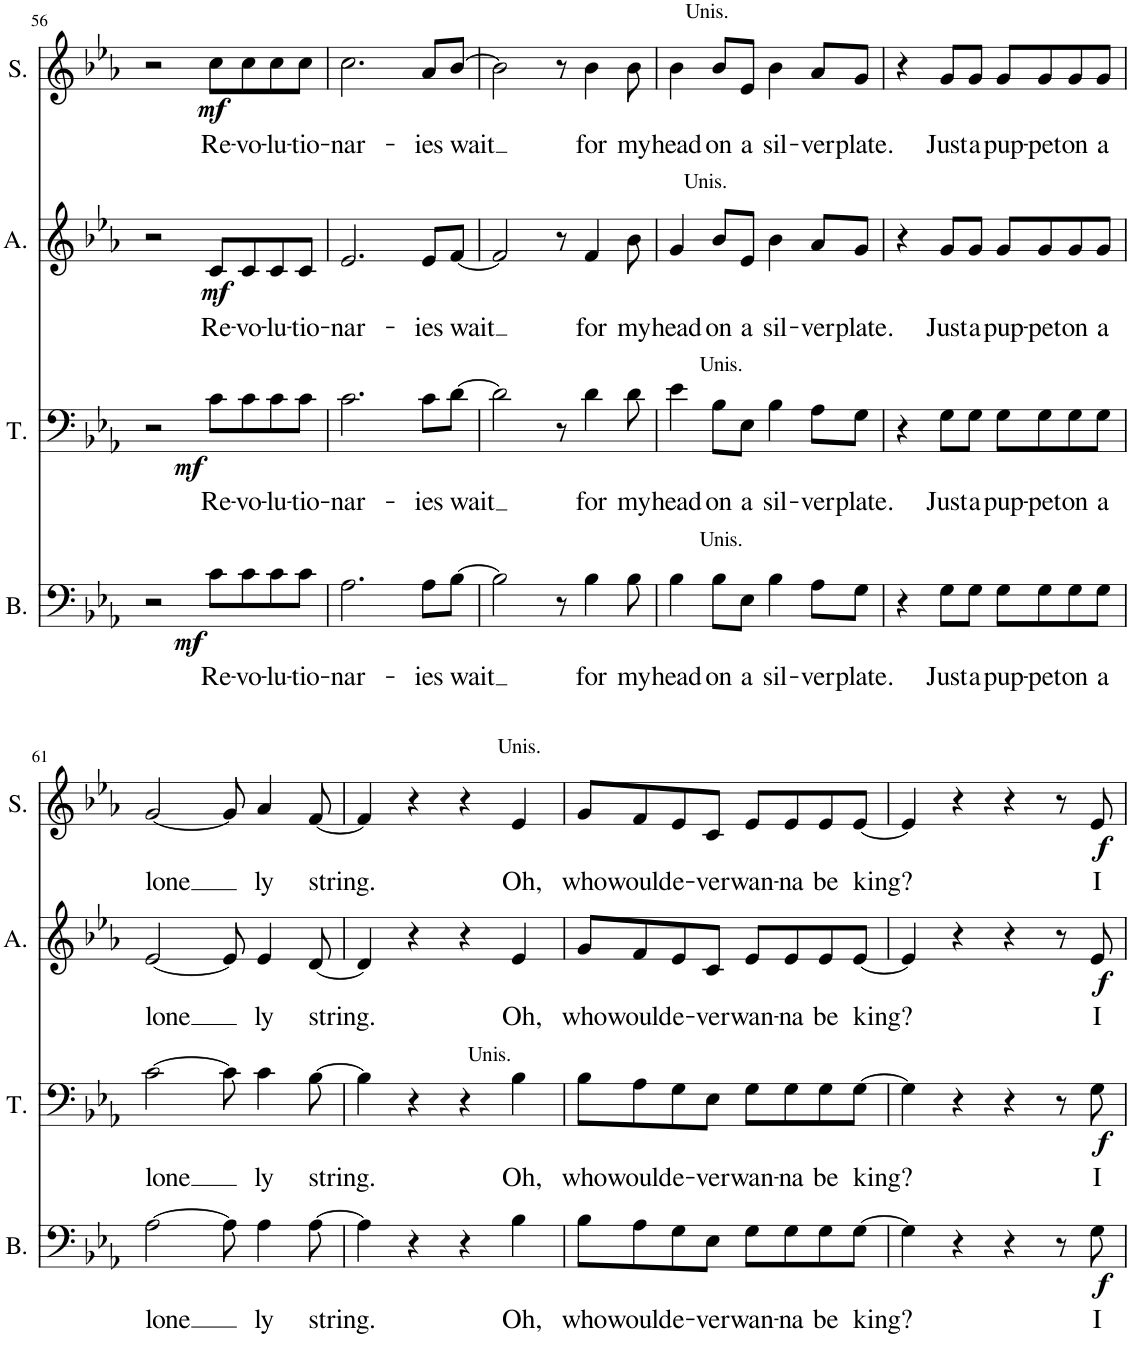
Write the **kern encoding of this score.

**kern	**text	**dynam	**kern	**text	**dynam	**kern	**text	**dynam	**kern	**text	**dynam
*part4	*part4	*part4	*part3	*part3	*part3	*part2	*part2	*part2	*part1	*part1	*part1
*staff4	*staff4	*staff4	*staff3	*staff3	*staff3	*staff2	*staff2	*staff2	*staff1	*staff1	*staff1
*I"Bas	*	*	*I"Tenor	*	*	*I"Alt	*	*	*I"Sopraan	*	*
*I'B.	*	*	*I'T.	*	*	*I'A.	*	*	*I'S.	*	*
!!LO:PB:g=z
*clefF4	*	*	*clefF4	*	*	*clefG2	*	*	*clefG2	*	*
*k[b-e-a-]	*	*	*k[b-e-a-]	*	*	*k[b-e-a-]	*	*	*k[b-e-a-]	*	*
*M4/4	*	*	*M4/4	*	*	*M4/4	*	*	*M4/4	*	*
=56	=56	=56	=56	=56	=56	=56	=56	=56	=56	=56	=56
2r	.	.	2r	.	.	2r	.	.	2r	.	.
!	!LO:LY:b	!LO:DY:b	!	!LO:LY:b	!LO:DY:b	!	!LO:LY:b	!LO:DY:b	!	!LO:LY:b	!LO:DY:b
8c\L	Re-	mf	8c\L	Re-	mf	8c/L	Re-	mf	8cc\L	Re-	mf
!	!LO:LY:b	!	!	!LO:LY:b	!	!	!LO:LY:b	!	!	!LO:LY:b	!
8c\	-vo-	.	8c\	-vo-	.	8c/	-vo-	.	8cc\	-vo-	.
!	!LO:LY:b	!	!	!LO:LY:b	!	!	!LO:LY:b	!	!	!LO:LY:b	!
8c\	-lu-	.	8c\	-lu-	.	8c/	-lu-	.	8cc\	-lu-	.
!	!LO:LY:b	!	!	!LO:LY:b	!	!	!LO:LY:b	!	!	!LO:LY:b	!
8c\J	-tio-	.	8c\J	-tio-	.	8c/J	-tio-	.	8cc\J	-tio-	.
=57	=57	=57	=57	=57	=57	=57	=57	=57	=57	=57	=57
!	!LO:LY:b	!	!	!LO:LY:b	!	!	!LO:LY:b	!	!	!LO:LY:b	!
2.A-\	-nar-	.	2.c\	-nar-	.	2.e-/	-nar-	.	2.cc\	-nar-	.
!	!LO:LY:b	!	!	!LO:LY:b	!	!	!LO:LY:b	!	!	!LO:LY:b	!
8A-\L	-ies	.	8c\L	-ies	.	8e-/L	-ies	.	8a-/L	-ies	.
!	!LO:LY:b	!	!	!LO:LY:b	!	!	!LO:LY:b	!	!	!LO:LY:b	!
[8B-\J	wait	.	[8d\J	wait	.	[8f/J	wait	.	[8b-/J	wait	.
=58	=58	=58	=58	=58	=58	=58	=58	=58	=58	=58	=58
2B-\]	.	.	2d\]	.	.	2f/]	.	.	2b-\]	.	.
8r	.	.	8r	.	.	8r	.	.	8r	.	.
!	!LO:LY:b	!	!	!LO:LY:b	!	!	!LO:LY:b	!	!	!LO:LY:b	!
4B-\	for	.	4d\	for	.	4f/	for	.	4b-\	for	.
!	!LO:LY:b	!	!	!LO:LY:b	!	!	!LO:LY:b	!	!	!LO:LY:b	!
8B-\	my	.	8d\	my	.	8b-\	my	.	8b-\	my	.
=59	=59	=59	=59	=59	=59	=59	=59	=59	=59	=59	=59
!	!LO:LY:b	!	!	!LO:LY:b	!	!	!LO:LY:b	!	!	!LO:LY:b	!
4B-\	head	.	4e-\	head	.	4g/	head	.	4b-\	head	.
!	!	!	!	!	!	!	!	!	!LO:TX:a:t=Unis.	!	!
!	!	!	!	!	!	!LO:TX:a:t=Unis.	!	!	!	!	!
!	!	!	!LO:TX:a:t=Unis.	!	!	!	!	!	!	!	!
!LO:TX:a:t=Unis.	!	!	!	!	!	!	!	!	!	!	!
!	!LO:LY:b	!	!	!LO:LY:b	!	!	!LO:LY:b	!	!	!LO:LY:b	!
8B-\L	on	.	8B-\L	on	.	8b-/L	on	.	8b-/L	on	.
!	!LO:LY:b	!	!	!LO:LY:b	!	!	!LO:LY:b	!	!	!LO:LY:b	!
8E-\J	a	.	8E-\J	a	.	8e-/J	a	.	8e-/J	a	.
!	!LO:LY:b	!	!	!LO:LY:b	!	!	!LO:LY:b	!	!	!LO:LY:b	!
4B-\	sil-	.	4B-\	sil-	.	4b-\	sil-	.	4b-\	sil-	.
!	!LO:LY:b	!	!	!LO:LY:b	!	!	!LO:LY:b	!	!	!LO:LY:b	!
8A-\L	-ver	.	8A-\L	-ver	.	8a-/L	-ver	.	8a-/L	-ver	.
!	!LO:LY:b	!	!	!LO:LY:b	!	!	!LO:LY:b	!	!	!LO:LY:b	!
8G\J	plate.	.	8G\J	plate.	.	8g/J	plate.	.	8g/J	plate.	.
=60	=60	=60	=60	=60	=60	=60	=60	=60	=60	=60	=60
4r	.	.	4r	.	.	4r	.	.	4r	.	.
!	!LO:LY:b	!	!	!LO:LY:b	!	!	!LO:LY:b	!	!	!LO:LY:b	!
8G\L	Just	.	8G\L	Just	.	8g/L	Just	.	8g/L	Just	.
!	!LO:LY:b	!	!	!LO:LY:b	!	!	!LO:LY:b	!	!	!LO:LY:b	!
8G\J	a	.	8G\J	a	.	8g/J	a	.	8g/J	a	.
!	!LO:LY:b	!	!	!LO:LY:b	!	!	!LO:LY:b	!	!	!LO:LY:b	!
8G\L	pup-	.	8G\L	pup-	.	8g/L	pup-	.	8g/L	pup-	.
!	!LO:LY:b	!	!	!LO:LY:b	!	!	!LO:LY:b	!	!	!LO:LY:b	!
8G\	-pet	.	8G\	-pet	.	8g/	-pet	.	8g/	-pet	.
!	!LO:LY:b	!	!	!LO:LY:b	!	!	!LO:LY:b	!	!	!LO:LY:b	!
8G\	on	.	8G\	on	.	8g/	on	.	8g/	on	.
!	!LO:LY:b	!	!	!LO:LY:b	!	!	!LO:LY:b	!	!	!LO:LY:b	!
8G\J	a	.	8G\J	a	.	8g/J	a	.	8g/J	a	.
!!LO:LB:g=z
=61	=61	=61	=61	=61	=61	=61	=61	=61	=61	=61	=61
!	!LO:LY:b	!	!	!LO:LY:b	!	!	!LO:LY:b	!	!	!LO:LY:b	!
[2A-\	lone	.	[2c\	lone	.	[2e-/	lone	.	[2g/	lone	.
8A-\]	.	.	8c\]	.	.	8e-/]	.	.	8g/]	.	.
!	!LO:LY:b	!	!	!LO:LY:b	!	!	!LO:LY:b	!	!	!LO:LY:b	!
4A-\	ly	.	4c\	ly	.	4e-/	ly	.	4a-/	ly	.
!	!LO:LY:b	!	!	!LO:LY:b	!	!	!LO:LY:b	!	!	!LO:LY:b	!
[8A-\	string.	.	[8B-\	string.	.	[8d/	string.	.	[8f/	string.	.
=62	=62	=62	=62	=62	=62	=62	=62	=62	=62	=62	=62
4A-\]	.	.	4B-\]	.	.	4d/]	.	.	4f/]	.	.
4r	.	.	4r	.	.	4r	.	.	4r	.	.
4r	.	.	4r	.	.	4r	.	.	4r	.	.
!	!	!	!	!	!	!	!	!	!LO:TX:a:t=Unis.	!	!
!	!	!	!LO:TX:a:t=Unis.	!	!	!	!	!	!	!	!
!	!LO:LY:b	!	!	!LO:LY:b	!	!	!LO:LY:b	!	!	!LO:LY:b	!
4B-\	Oh,	.	4B-\	Oh,	.	4e-/	Oh,	.	4e-/	Oh,	.
=63	=63	=63	=63	=63	=63	=63	=63	=63	=63	=63	=63
!	!LO:LY:b	!	!	!LO:LY:b	!	!	!LO:LY:b	!	!	!LO:LY:b	!
8B-\L	who	.	8B-\L	who	.	8g/L	who	.	8g/L	who	.
!	!LO:LY:b	!	!	!LO:LY:b	!	!	!LO:LY:b	!	!	!LO:LY:b	!
8A-\	would	.	8A-\	would	.	8f/	would	.	8f/	would	.
!	!LO:LY:b	!	!	!LO:LY:b	!	!	!LO:LY:b	!	!	!LO:LY:b	!
8G\	e-	.	8G\	e-	.	8e-/	e-	.	8e-/	e-	.
!	!LO:LY:b	!	!	!LO:LY:b	!	!	!LO:LY:b	!	!	!LO:LY:b	!
8E-\J	-ver	.	8E-\J	-ver	.	8c/J	-ver	.	8c/J	-ver	.
!	!LO:LY:b	!	!	!LO:LY:b	!	!	!LO:LY:b	!	!	!LO:LY:b	!
8G\L	wan-	.	8G\L	wan-	.	8e-/L	wan-	.	8e-/L	wan-	.
!	!LO:LY:b	!	!	!LO:LY:b	!	!	!LO:LY:b	!	!	!LO:LY:b	!
8G\	-na	.	8G\	-na	.	8e-/	-na	.	8e-/	-na	.
!	!LO:LY:b	!	!	!LO:LY:b	!	!	!LO:LY:b	!	!	!LO:LY:b	!
8G\	be	.	8G\	be	.	8e-/	be	.	8e-/	be	.
!	!LO:LY:b	!	!	!LO:LY:b	!	!	!LO:LY:b	!	!	!LO:LY:b	!
[8G\J	king?	.	[8G\J	king?	.	[8e-/J	king?	.	[8e-/J	king?	.
=64	=64	=64	=64	=64	=64	=64	=64	=64	=64	=64	=64
4G\]	.	.	4G\]	.	.	4e-/]	.	.	4e-/]	.	.
4r	.	.	4r	.	.	4r	.	.	4r	.	.
4r	.	.	4r	.	.	4r	.	.	4r	.	.
8r	.	.	8r	.	.	8r	.	.	8r	.	.
!	!LO:LY:b	!LO:DY:b	!	!LO:LY:b	!LO:DY:b	!	!LO:LY:b	!LO:DY:b	!	!LO:LY:b	!LO:DY:b
8G\	I	f	8G\	I	f	8e-/	I	f	8e-/	I	f
=	=	=	=	=	=	=	=	=	=	=	=
*-	*-	*-	*-	*-	*-	*-	*-	*-	*-	*-	*-
